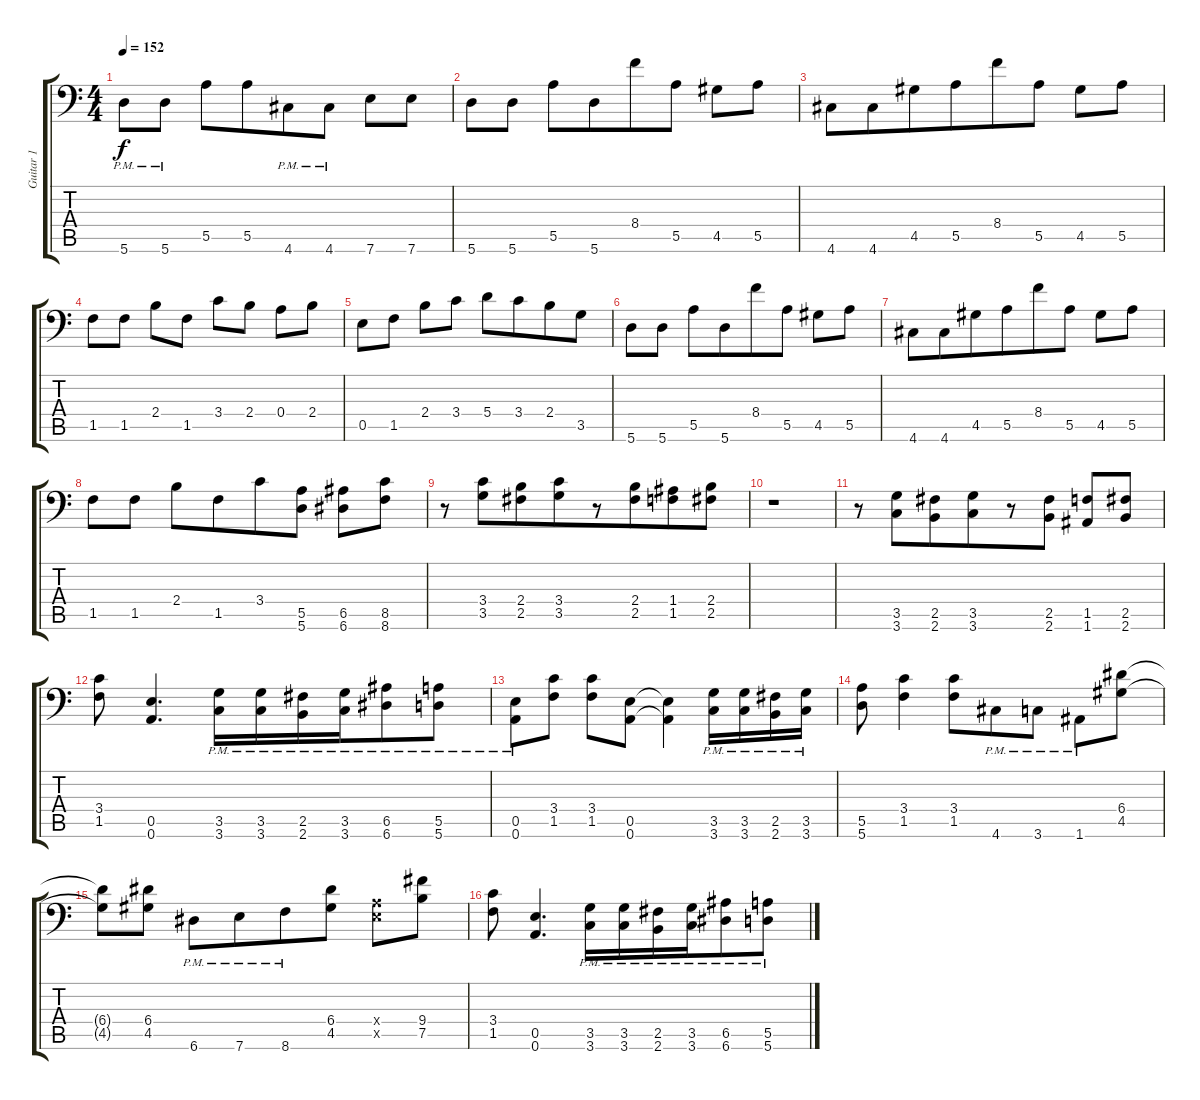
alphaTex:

\track ("Guitar 1" "Guitar 1") {instrument distortionguitar}
\staff {score tabs}
\tuning (B3 Gb3 D3 A2 E2 A1) {hide}
\ts (4 4)
\tempo 152
\clef f4
\ks c
5.6{pm}.8{dy f} 5.6{pm}.8 5.5.8 5.5.8{beam merge} 4.6{pm}.8 4.6{pm}.8 7.6.8{beam merge} 7.6.8 |
5.6.8{beam merge} 5.6.8 5.5.8{beam merge} 5.6.8{beam merge} 8.4.8 5.5.8 4.5.8 5.5.8 |
4.6.8 4.6.8{beam merge} 4.5.8 5.5.8{beam merge} 8.4.8 5.5.8 4.5.8 5.5.8 |
1.5.8 1.5.8 2.4.8{beam merge} 1.5.8 3.4.8 2.4.8 0.4.8{beam merge} 2.4.8 |
0.5.8{beam merge} 1.5.8 2.4.8 3.4.8 5.4.8 3.4.8{beam merge} 2.4.8{beam merge} 3.5.8 |
5.6.8{beam merge} 5.6.8 5.5.8{beam merge} 5.6.8{beam merge} 8.4.8 5.5.8 4.5.8 5.5.8 |
4.6.8 4.6.8{beam merge} 4.5.8 5.5.8{beam merge} 8.4.8 5.5.8 4.5.8 5.5.8 |
1.5.8 1.5.8 2.4.8{beam merge} 1.5.8{beam merge} 3.4.8{beam merge} (5.5 5.6).8 (6.5 6.6).8 (8.5 8.6).8 |
r.8 (3.4 3.5).8{beam merge} (2.4 2.5).8{beam merge} (3.4 3.5).8{beam merge} r.8 (2.4 2.5).8{beam merge} (1.4 1.5).8 (2.4 2.5).8 |
r.1 |
r.8 (3.5 3.6).8{beam merge} (2.5 2.6).8 (3.5 3.6).8{beam merge} r.8 (2.5 2.6).8 (1.5 1.6).8 (2.5 2.6).8 |
(3.4 1.5).8 (0.5 0.6).4{d} (3.5{pm} 3.6{pm}).16 (3.5{pm} 3.6{pm}).16{beam merge} (2.5{pm} 2.6{pm}).16{beam merge} (3.5{pm} 3.6{pm}).16{beam merge} (6.5{pm} 6.6{pm}).8 (5.5{pm} 5.6{pm}).8 |
(0.5{pm} 0.6{pm}).8 (3.4 1.5).8 (3.4 1.5).8{beam merge} (0.5 0.6).8 (0.5{t} 0.6{t}).4{beam merge} (3.5{pm} 3.6{pm}).16 (3.5{pm} 3.6{pm}).16 (2.5{pm} 2.6{pm}).16{beam merge} (3.5{pm} 3.6{pm}).16 |
(5.5 5.6).8 (3.4 1.5).4{beam merge} (3.4 1.5).8{beam merge} 4.6{pm}.8 3.6{pm}.8 1.6{pm}.8 (6.4 4.5).8 |
(6.4{t} 4.5{t}).8 (6.4 4.5).8 6.6{pm}.8 7.6{pm}.8{beam merge} 8.6{pm}.8{beam merge} (6.4 4.5).8 (0.4{x} 0.5{x}).8 (9.4 7.5).8 |
(3.4 1.5).8 (0.5 0.6).4{d} (3.5{pm} 3.6{pm}).16 (3.5{pm} 3.6{pm}).16{beam merge} (2.5{pm} 2.6{pm}).16{beam merge} (3.5{pm} 3.6{pm}).16{beam merge} (6.5{pm} 6.6{pm}).8 (5.5{pm} 5.6{pm}).8
